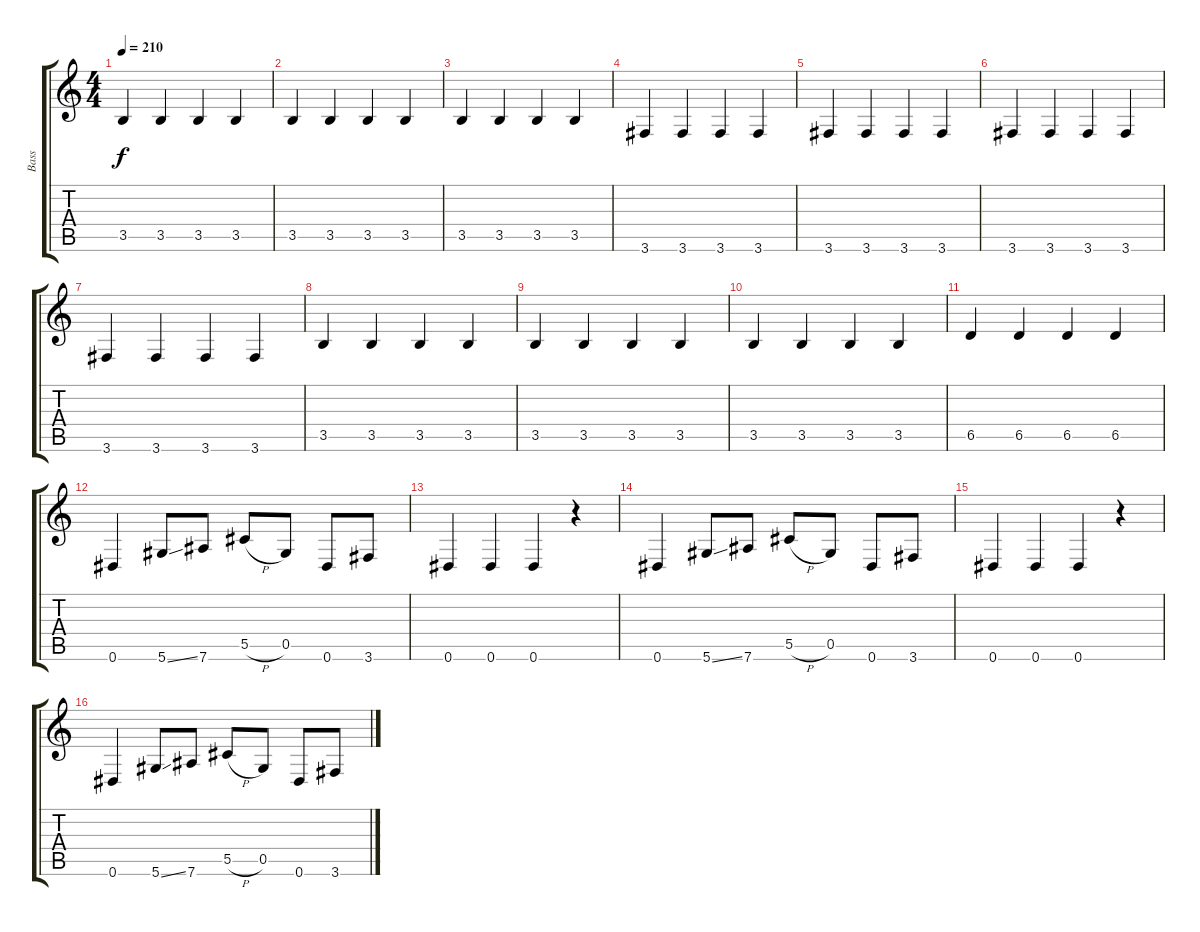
\track ("Bass" "Bass") {instrument electricbassfinger}
\staff {score tabs}
\tuning (Eb4 Bb3 Gb3 Db3 Ab2 Eb2) {hide}
\ts (4 4)
\tempo 210
\clef g2
\ks c
3.5.4{dy f} 3.5.4 3.5.4 3.5.4 |
3.5.4 3.5.4 3.5.4 3.5.4 |
3.5.4 3.5.4 3.5.4 3.5.4 |
3.6.4 3.6.4 3.6.4 3.6.4 |
3.6.4 3.6.4 3.6.4 3.6.4 |
3.6.4 3.6.4 3.6.4 3.6.4 |
3.6.4 3.6.4 3.6.4 3.6.4 |
3.5.4 3.5.4 3.5.4 3.5.4 |
3.5.4 3.5.4 3.5.4 3.5.4 |
3.5.4 3.5.4 3.5.4 3.5.4 |
6.5.4 6.5.4 6.5.4 6.5.4 |
0.6.4 5.6{ss}.8 7.6.8 5.5{h}.8 0.5.8 0.6.8 3.6.8 |
0.6.4 0.6.4 0.6.4 r.4 |
0.6.4 5.6{ss}.8 7.6.8 5.5{h}.8 0.5.8 0.6.8 3.6.8 |
0.6.4 0.6.4 0.6.4 r.4 |
0.6.4 5.6{ss}.8 7.6.8 5.5{h}.8 0.5.8 0.6.8 3.6.8
